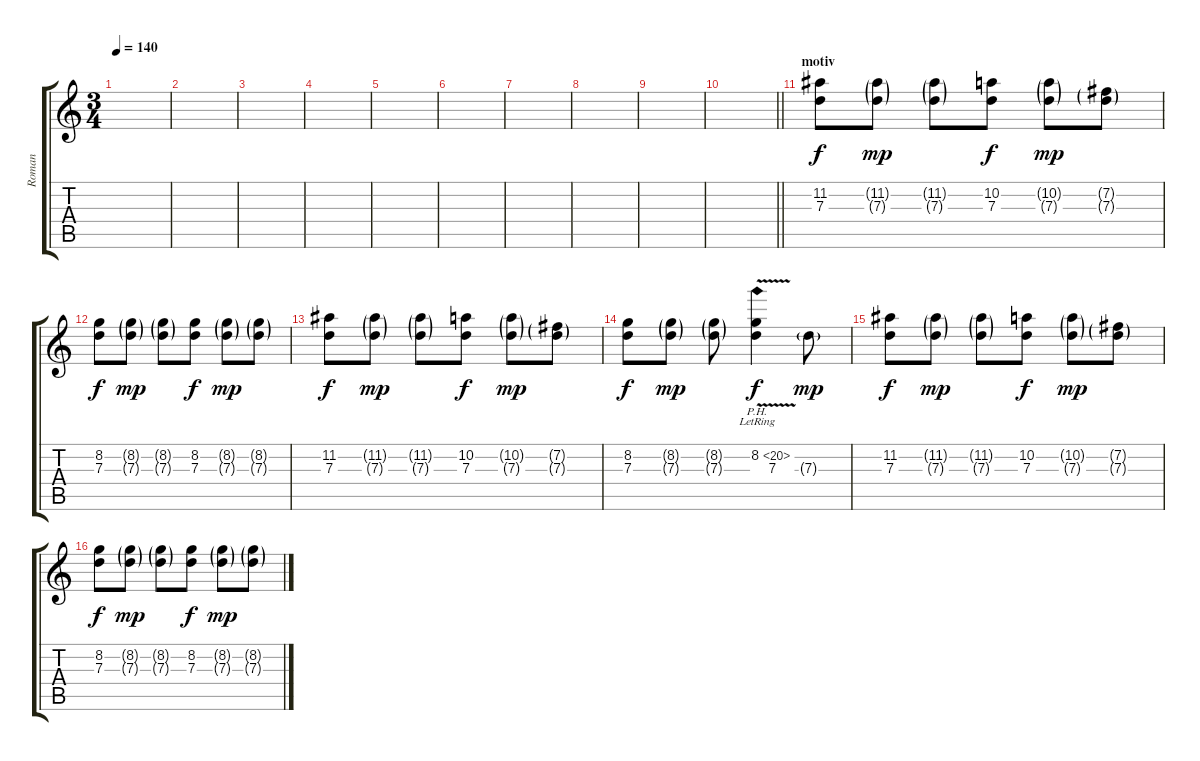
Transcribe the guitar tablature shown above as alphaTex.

\track ("Roman" "Roman") {instrument distortionguitar}
\staff {score tabs}
\tuning (E4 B3 G3 D3 A2 E2) {hide}
\ts (3 4)
\tempo 140
\clef g2
\ks c
|
|
|
|
|
|
|
|
|
\barLineRight lightlight
|
\section ("" "motiv")
(11.2 7.3).8 (11.2{g} 7.3{g}).8{dy mp} (11.2{g} 7.3{g}).8 (10.2 7.3).8{dy f} (10.2{g} 7.3{g}).8{dy mp} (7.2{g} 7.3{g}).8 |
(8.2 7.3).8{dy f} (8.2{g} 7.3{g}).8{dy mp} (8.2{g} 7.3{g}).8 (8.2 7.3).8{dy f} (8.2{g} 7.3{g}).8{dy mp} (8.2{g} 7.3{g}).8 |
(11.2 7.3).8{dy f} (11.2{g} 7.3{g}).8{dy mp} (11.2{g} 7.3{g}).8 (10.2 7.3).8{dy f} (10.2{g} 7.3{g}).8{dy mp} (7.2{g} 7.3{g}).8 |
(8.2 7.3).8{dy f} (8.2{g} 7.3{g}).8{dy mp} (8.2{g} 7.3{g}).8 (8.2{ph 12 v lr} 7.3).4{dy f} 7.3{g}.8{dy mp} |
(11.2 7.3).8{dy f} (11.2{g} 7.3{g}).8{dy mp} (11.2{g} 7.3{g}).8 (10.2 7.3).8{dy f} (10.2{g} 7.3{g}).8{dy mp} (7.2{g} 7.3{g}).8 |
(8.2 7.3).8{dy f} (8.2{g} 7.3{g}).8{dy mp} (8.2{g} 7.3{g}).8 (8.2 7.3).8{dy f} (8.2{g} 7.3{g}).8{dy mp} (8.2{g} 7.3{g}).8
